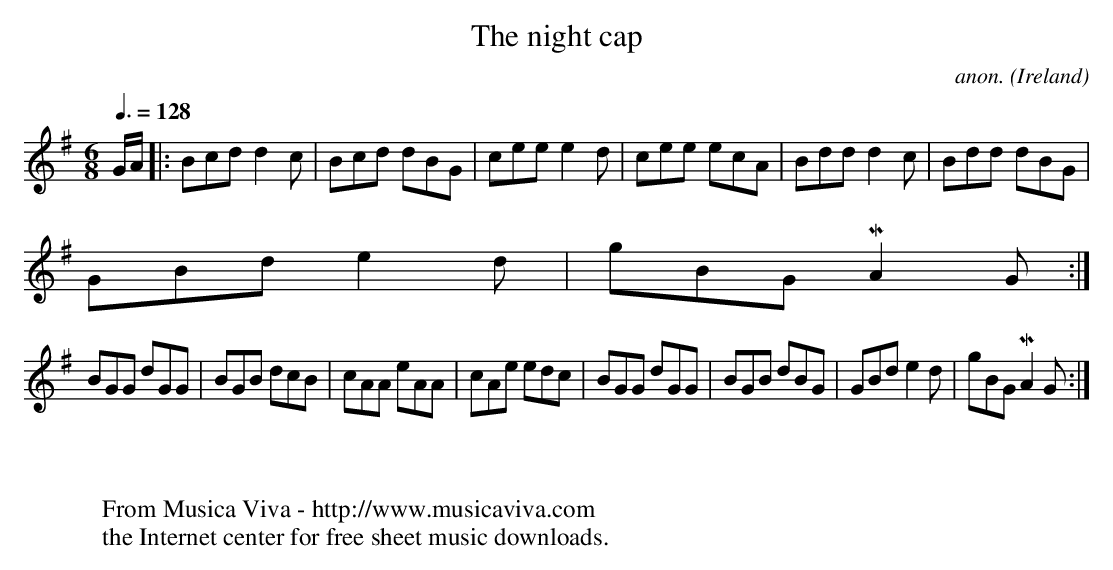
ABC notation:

X:1
T: The night cap
C: anon.
O: Ireland
3.abc
m: Mn2 = (3n/o/n/ o/4n/4-n/
M: 6/8
L: 1/8
Q: 3/8=128
K: G
G/A/|:Bcd d2c|Bcd dBG|cee e2d|cee ecA|Bdd d2c|Bdd dBG|
GBd e2d|gBG MA2G:|
BGG dGG|BGB dcB|cAA eAA|cAe edc|BGG dGG|BGB dBG|GBd e2d|gBG MA2G:|
W:
W:
W: From Musica Viva - http://www.musicaviva.com
W: the Internet center for free sheet music downloads.
